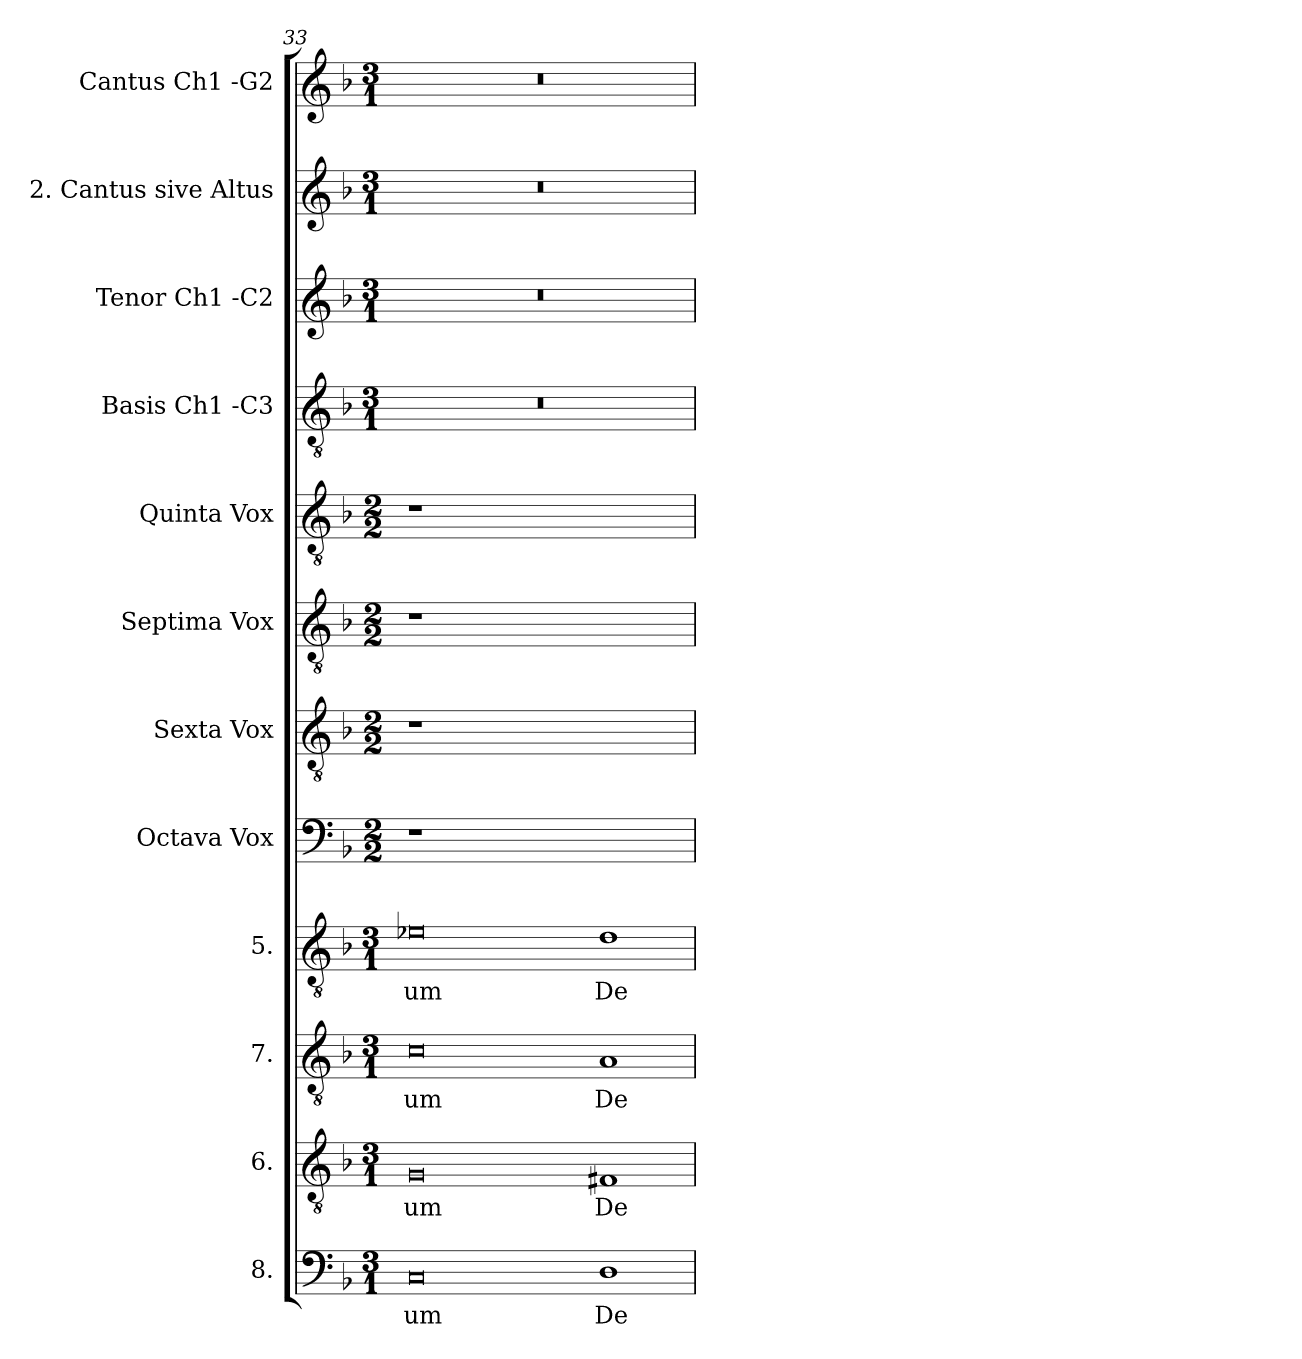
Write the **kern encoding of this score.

**kern	**text	**kern	**text	**kern	**text	**kern	**text	**kern	**kern	**kern	**kern	**kern	**kern	**kern	**kern
*part12	*part12	*part11	*part11	*part10	*part10	*part9	*part9	*part8	*part7	*part6	*part5	*part4	*part3	*part2	*part1
*staff12	*staff12	*staff11	*staff11	*staff10	*staff10	*staff9	*staff9	*staff8	*staff7	*staff6	*staff5	*staff4	*staff3	*staff2	*staff1
*I"8.	*	*I"6.	*	*I"7.	*	*I"5.	*	*I"Octava  Vox	*I"Sexta  Vox	*I"Septima  Vox	*I"Quinta  Vox	*I"Basis  Ch1 -C3	*I"Tenor  Ch1 -C2	*I"2. Cantus sive  Altus	*I"Cantus  Ch1 -G2
*	*	*	*	*	*	*	*	*	*	*	*	*I'B	*I'T	*I'A	*I'C
*clefF4	*	*clefGv2	*	*clefGv2	*	*clefGv2	*	*clefF4	*clefGv2	*clefGv2	*clefGv2	*clefGv2	*clefG2	*clefG2	*clefG2
*k[b-]	*	*k[b-]	*	*k[b-]	*	*k[b-]	*	*k[b-]	*k[b-]	*k[b-]	*k[b-]	*k[b-]	*k[b-]	*k[b-]	*k[b-]
*F:	*	*F:	*	*F:	*	*F:	*	*F:	*F:	*F:	*F:	*F:	*F:	*F:	*F:
*M3/1	*	*M3/1	*	*M3/1	*	*M3/1	*	*M2/2	*M2/2	*M2/2	*M2/2	*M3/1	*M3/1	*M3/1	*M3/1
=33	=33	=33	=33	=33	=33	=33	=33	=33	=33	=33	=33	=33	=33	=33	=33
!	!LO:LY:b:cj	!	!LO:LY:b:cj	!	!LO:LY:b:cj	!	!LO:LY:b:cj	!	!	!	!	!	!	!	!
0C	-um	0G	-um	0c	-um	0e-X	-um	1r	1r	1r	1r	0.r	0.r	0.r	0.r
.	.	.	.	.	.	.	.	0ryy	0ryy	0ryy	0ryy	.	.	.	.
!	!LO:LY:b:cj	!	!LO:LY:b:cj	!	!LO:LY:b:cj	!	!LO:LY:b:cj	!	!	!	!	!	!	!	!
1D	De-	1F#X	De-	1A	De-	1d	De-	.	.	.	.	.	.	.	.
=	=	=	=	=	=	=	=	=	=	=	=	=	=	=	=
*-	*-	*-	*-	*-	*-	*-	*-	*-	*-	*-	*-	*-	*-	*-	*-
